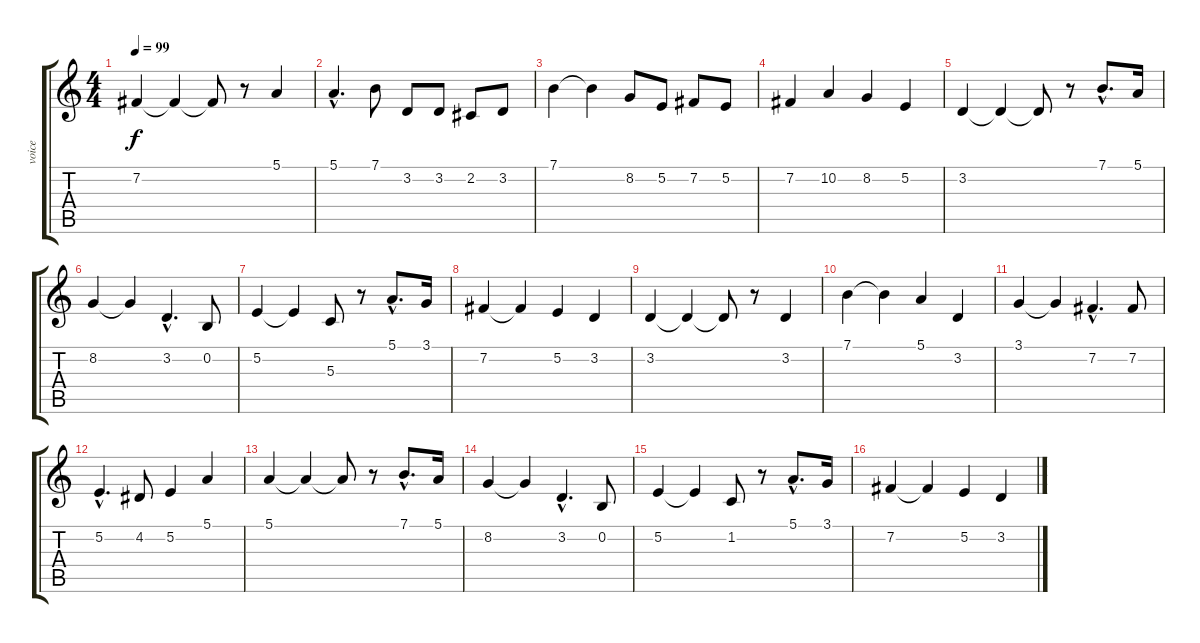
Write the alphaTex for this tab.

\track ("voice" "voice") {instrument synthstrings2}
\staff {score tabs}
\tuning (E4 B3 G3 D3 A2 E2) {hide}
\ts (4 4)
\tempo 99
\clef g2
\ks c
7.2.4{dy f} 7.2{t}.4 7.2{t}.8 r.8 5.1.4 |
5.1{hac}.4{d} 7.1.8 3.2.8 3.2.8 2.2.8 3.2.8 |
7.1.4 7.1{t}.4 8.2.8 5.2.8 7.2.8 5.2.8 |
7.2.4 10.2.4 8.2.4 5.2.4 |
3.2.4 3.2{t}.4 3.2{t}.8 r.8 7.1{hac}.8{d} 5.1.16 |
8.2.4 8.2{t}.4 3.2{hac}.4{d} 0.2.8 |
5.2.4 5.2{t}.4 5.3.8 r.8 5.1{hac}.8{d} 3.1.16 |
7.2.4 7.2{t}.4 5.2.4 3.2.4 |
3.2.4 3.2{t}.4 3.2{t}.8 r.8 3.2.4 |
7.1.4 7.1{t}.4 5.1.4 3.2.4 |
3.1.4 3.1{t}.4 7.2{hac}.4{d} 7.2.8 |
5.2{hac}.4{d} 4.2.8 5.2.4 5.1.4 |
5.1.4 5.1{t}.4 5.1{t}.8 r.8 7.1{hac}.8{d} 5.1.16 |
8.2.4 8.2{t}.4 3.2{hac}.4{d} 0.2.8 |
5.2.4 5.2{t}.4 1.2.8 r.8 5.1{hac}.8{d} 3.1.16 |
7.2.4 7.2{t}.4 5.2.4 3.2.4
